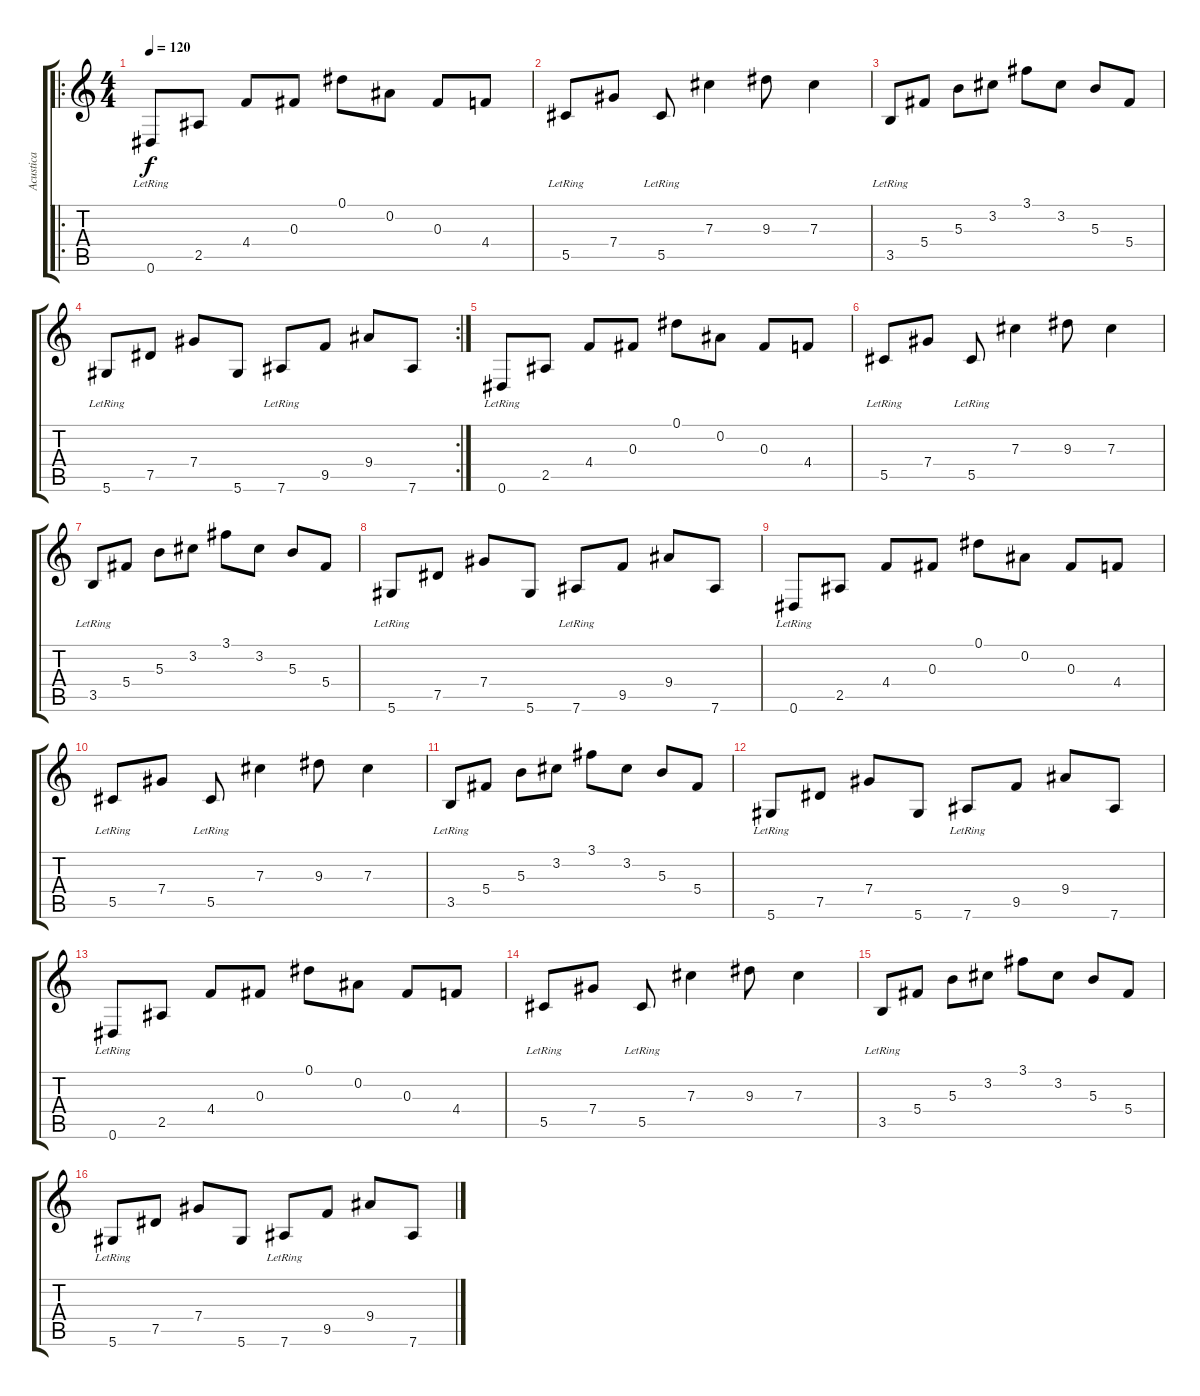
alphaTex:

\track ("Acustica" "Acustica") {instrument acousticguitarsteel}
\staff {score tabs}
\tuning (Eb4 Bb3 Gb3 Db3 Ab2 Eb2) {hide}
\ro
\ts (4 4)
\tempo 120
\clef g2
\ks c
0.6{lr}.8{dy f instrument acousticguitarsteel} 2.5.8 4.4.8 0.3.8 0.1.8 0.2.8 0.3.8 4.4.8 |
5.5{lr}.8 7.4.8 5.5{lr}.8 7.3.4 9.3.8 7.3.4 |
3.5{lr}.8 5.4.8 5.3.8 3.2.8 3.1.8 3.2.8 5.3.8 5.4.8 |
\rc 2
5.6{lr}.8 7.5.8 7.4.8 5.6.8 7.6{lr}.8 9.5.8 9.4.8 7.6.8 |
0.6{lr}.8 2.5.8 4.4.8 0.3.8 0.1.8 0.2.8 0.3.8 4.4.8 |
5.5{lr}.8 7.4.8 5.5{lr}.8 7.3.4 9.3.8 7.3.4 |
3.5{lr}.8 5.4.8 5.3.8 3.2.8 3.1.8 3.2.8 5.3.8 5.4.8 |
5.6{lr}.8 7.5.8 7.4.8 5.6.8 7.6{lr}.8 9.5.8 9.4.8 7.6.8 |
0.6{lr}.8 2.5.8 4.4.8 0.3.8 0.1.8 0.2.8 0.3.8 4.4.8 |
5.5{lr}.8 7.4.8 5.5{lr}.8 7.3.4 9.3.8 7.3.4 |
3.5{lr}.8 5.4.8 5.3.8 3.2.8 3.1.8 3.2.8 5.3.8 5.4.8 |
5.6{lr}.8 7.5.8 7.4.8 5.6.8 7.6{lr}.8 9.5.8 9.4.8 7.6.8 |
0.6{lr}.8 2.5.8 4.4.8 0.3.8 0.1.8 0.2.8 0.3.8 4.4.8 |
5.5{lr}.8 7.4.8 5.5{lr}.8 7.3.4 9.3.8 7.3.4 |
3.5{lr}.8 5.4.8 5.3.8 3.2.8 3.1.8 3.2.8 5.3.8 5.4.8 |
5.6{lr}.8 7.5.8 7.4.8 5.6.8 7.6{lr}.8 9.5.8 9.4.8 7.6.8
